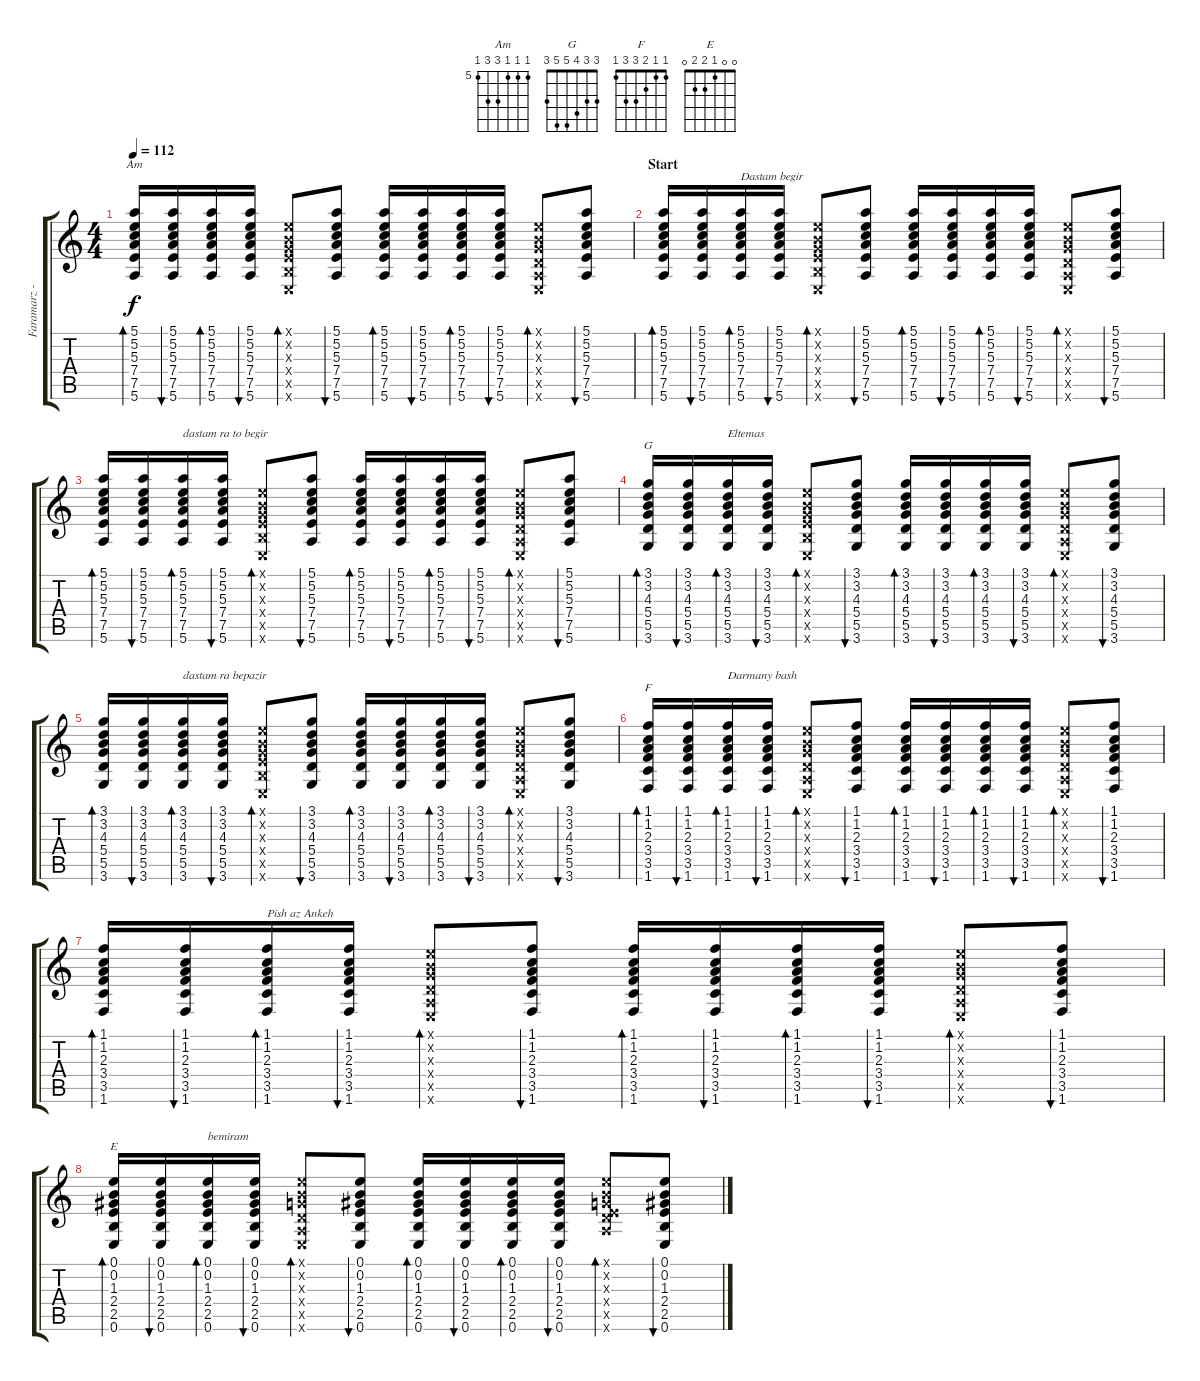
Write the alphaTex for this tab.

\track ("Faramarz - Guitar Rythm" "Faramarz -") {instrument acousticguitarnylon}
\staff {score tabs}
\tuning (E4 B3 G3 D3 A2 E2) {hide}
\chord ("Am" 5 5 5 7 7 5) {firstfret 5}
\chord ("G" 3 3 4 5 5 3)
\chord ("F" 1 1 2 3 3 1)
\chord ("E" 0 0 1 2 2 0)
\ts (4 4)
\tempo 112
\clef g2
\ks c
(5.1 5.2 5.3 7.4 7.5 5.6).16{bd 30 ch "Am" dy f} (5.1 5.2 5.3 7.4 7.5 5.6).16{bu 30} (5.1 5.2 5.3 7.4 7.5 5.6).16{bd 30} (5.1 5.2 5.3 7.4 7.5 5.6).16{bu 30} (0.1{x} 0.2{x} 0.3{x} 2.4{x} 2.5{x} 0.6{x}).8{bd 30} (5.1 5.2 5.3 7.4 7.5 5.6).8{bu 30} (5.1 5.2 5.3 7.4 7.5 5.6).16{bd 30} (5.1 5.2 5.3 7.4 7.5 5.6).16{bu 30} (5.1 5.2 5.3 7.4 7.5 5.6).16{bd 30} (5.1 5.2 5.3 7.4 7.5 5.6).16{bu 30} (0.1{x} 0.2{x} 0.3{x} 0.4{x} 0.5{x} 0.6{x}).8{bd 30} (5.1 5.2 5.3 7.4 7.5 5.6).8{bu 30} |
\section ("" "Start")
(5.1 5.2 5.3 7.4 7.5 5.6).16{bd 30} (5.1 5.2 5.3 7.4 7.5 5.6).16{bu 30} (5.1 5.2 5.3 7.4 7.5 5.6).16{bd 30 txt "Dastam begir"} (5.1 5.2 5.3 7.4 7.5 5.6).16{bu 30} (0.1{x} 0.2{x} 0.3{x} 2.4{x} 2.5{x} 0.6{x}).8{bd 30} (5.1 5.2 5.3 7.4 7.5 5.6).8{bu 30} (5.1 5.2 5.3 7.4 7.5 5.6).16{bd 30} (5.1 5.2 5.3 7.4 7.5 5.6).16{bu 30} (5.1 5.2 5.3 7.4 7.5 5.6).16{bd 30} (5.1 5.2 5.3 7.4 7.5 5.6).16{bu 30} (0.1{x} 0.2{x} 0.3{x} 0.4{x} 0.5{x} 0.6{x}).8{bd 30} (5.1 5.2 5.3 7.4 7.5 5.6).8{bu 30} |
(5.1 5.2 5.3 7.4 7.5 5.6).16{bd 30} (5.1 5.2 5.3 7.4 7.5 5.6).16{bu 30} (5.1 5.2 5.3 7.4 7.5 5.6).16{bd 30 txt "dastam ra to begir"} (5.1 5.2 5.3 7.4 7.5 5.6).16{bu 30} (0.1{x} 0.2{x} 0.3{x} 2.4{x} 2.5{x} 0.6{x}).8{bd 30} (5.1 5.2 5.3 7.4 7.5 5.6).8{bu 30} (5.1 5.2 5.3 7.4 7.5 5.6).16{bd 30} (5.1 5.2 5.3 7.4 7.5 5.6).16{bu 30} (5.1 5.2 5.3 7.4 7.5 5.6).16{bd 30} (5.1 5.2 5.3 7.4 7.5 5.6).16{bu 30} (0.1{x} 0.2{x} 0.3{x} 0.4{x} 0.5{x} 0.6{x}).8{bd 30} (5.1 5.2 5.3 7.4 7.5 5.6).8{bu 30} |
(3.1 3.2 4.3 5.4 5.5 3.6).16{bd 30 ch "G"} (3.1 3.2 4.3 5.4 5.5 3.6).16{bu 30} (3.1 3.2 4.3 5.4 5.5 3.6).16{bd 30 txt "Eltemas"} (3.1 3.2 4.3 5.4 5.5 3.6).16{bu 30} (0.1{x} 0.2{x} 0.3{x} 2.4{x} 2.5{x} 0.6{x}).8{bd 30} (3.1 3.2 4.3 5.4 5.5 3.6).8{bu 30} (3.1 3.2 4.3 5.4 5.5 3.6).16{bd 30} (3.1 3.2 4.3 5.4 5.5 3.6).16{bu 30} (3.1 3.2 4.3 5.4 5.5 3.6).16{bd 30} (3.1 3.2 4.3 5.4 5.5 3.6).16{bu 30} (0.1{x} 0.2{x} 0.3{x} 0.4{x} 0.5{x} 0.6{x}).8{bd 30} (3.1 3.2 4.3 5.4 5.5 3.6).8{bu 30} |
(3.1 3.2 4.3 5.4 5.5 3.6).16{bd 30} (3.1 3.2 4.3 5.4 5.5 3.6).16{bu 30} (3.1 3.2 4.3 5.4 5.5 3.6).16{bd 30 txt "dastam ra bepazir"} (3.1 3.2 4.3 5.4 5.5 3.6).16{bu 30} (0.1{x} 0.2{x} 0.3{x} 2.4{x} 2.5{x} 0.6{x}).8{bd 30} (3.1 3.2 4.3 5.4 5.5 3.6).8{bu 30} (3.1 3.2 4.3 5.4 5.5 3.6).16{bd 30} (3.1 3.2 4.3 5.4 5.5 3.6).16{bu 30} (3.1 3.2 4.3 5.4 5.5 3.6).16{bd 30} (3.1 3.2 4.3 5.4 5.5 3.6).16{bu 30} (0.1{x} 0.2{x} 0.3{x} 0.4{x} 0.5{x} 0.6{x}).8{bd 30} (3.1 3.2 4.3 5.4 5.5 3.6).8{bu 30} |
(1.1 1.2 2.3 3.4 3.5 1.6).16{bd 30 ch "F"} (1.1 1.2 2.3 3.4 3.5 1.6).16{bu 30} (1.1 1.2 2.3 3.4 3.5 1.6).16{bd 30 txt "Darmany bash "} (1.1 1.2 2.3 3.4 3.5 1.6).16{bu 30} (0.1{x} 0.2{x} 0.3{x} 0.4{x} 0.5{x} 0.6{x}).8{bd 30} (1.1 1.2 2.3 3.4 3.5 1.6).8{bu 30} (1.1 1.2 2.3 3.4 3.5 1.6).16{bd 30} (1.1 1.2 2.3 3.4 3.5 1.6).16{bu 30} (1.1 1.2 2.3 3.4 3.5 1.6).16{bd 30} (1.1 1.2 2.3 3.4 3.5 1.6).16{bu 30} (0.1{x} 0.2{x} 0.3{x} 0.4{x} 0.5{x} 0.6{x}).8{bd 30} (1.1 1.2 2.3 3.4 3.5 1.6).8{bu 30} |
(1.1 1.2 2.3 3.4 3.5 1.6).16{bd 30} (1.1 1.2 2.3 3.4 3.5 1.6).16{bu 30} (1.1 1.2 2.3 3.4 3.5 1.6).16{bd 30 txt "Pish az Ankeh"} (1.1 1.2 2.3 3.4 3.5 1.6).16{bu 30} (0.1{x} 0.2{x} 0.3{x} 0.4{x} 0.5{x} 0.6{x}).8{bd 30} (1.1 1.2 2.3 3.4 3.5 1.6).8{bu 30} (1.1 1.2 2.3 3.4 3.5 1.6).16{bd 30} (1.1 1.2 2.3 3.4 3.5 1.6).16{bu 30} (1.1 1.2 2.3 3.4 3.5 1.6).16{bd 30} (1.1 1.2 2.3 3.4 3.5 1.6).16{bu 30} (0.1{x} 0.2{x} 0.3{x} 0.4{x} 0.5{x} 0.6{x}).8{bd 30} (1.1 1.2 2.3 3.4 3.5 1.6).8{bu 30} |
(0.1 0.2 1.3 2.4 2.5 0.6).16{bd 30 ch "E"} (0.1 0.2 1.3 2.4 2.5 0.6).16{bu 30} (0.1 0.2 1.3 2.4 2.5 0.6).16{bd 30 txt "bemiram"} (0.1 0.2 1.3 2.4 2.5 0.6).16{bu 30} (0.1{x} 0.2{x} 0.3{x} 0.4{x} 0.5{x} 0.6{x}).8{bd 30} (0.1 0.2 1.3 2.4 2.5 0.6).8{bu 30} (0.1 0.2 1.3 2.4 2.5 0.6).16{bd 30} (0.1 0.2 1.3 2.4 2.5 0.6).16{bu 30} (0.1 0.2 1.3 2.4 2.5 0.6).16{bd 30} (0.1 0.2 1.3 2.4 2.5 0.6).16{bu 30} (0.1{x} 0.2{x} 0.3{x} 0.4{x} 0.5{x} 12.6{x}).8{bd 30} (0.1 0.2 1.3 2.4 2.5 0.6).8{bu 30}
